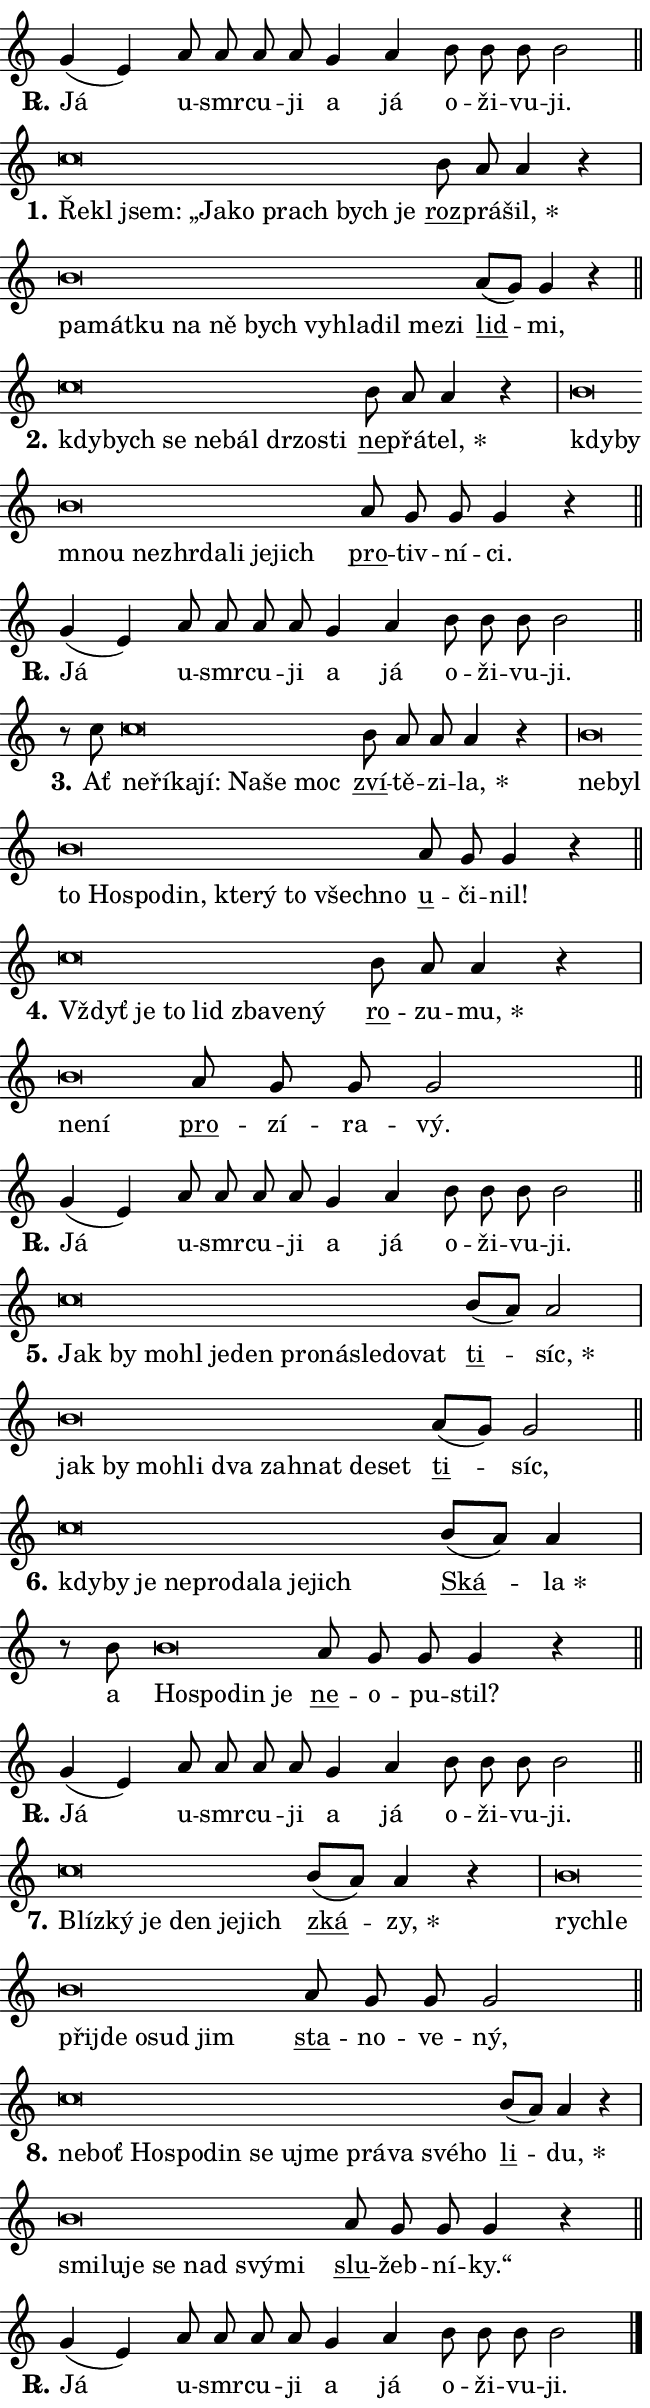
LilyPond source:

\version "2.24.0"
\header { tagline = "" }
\paper {
  indent = 0\cm
  top-margin = 0\cm
  right-margin = 0.13\cm % to fit lyric hyphens
  bottom-margin = 0\cm
  left-margin = 0\cm
  paper-width = 11\cm
  page-breaking = #ly:one-page-breaking
  system-system-spacing.basic-distance = #11
  score-system-spacing.basic-distance = #11
  ragged-last = ##f
}


%% Author: Thomas Morley
%% https://lists.gnu.org/archive/html/lilypond-user/2020-05/msg00002.html
#(define (line-position grob)
"Returns position of @var[grob} in current system:
   @code{'start}, if at first time-step
   @code{'end}, if at last time-step
   @code{'middle} otherwise
"
  (let* ((col (ly:item-get-column grob))
         (ln (ly:grob-object col 'left-neighbor))
         (rn (ly:grob-object col 'right-neighbor))
         (col-to-check-left (if (ly:grob? ln) ln col))
         (col-to-check-right (if (ly:grob? rn) rn col))
         (break-dir-left
           (and
             (ly:grob-property col-to-check-left 'non-musical #f)
             (ly:item-break-dir col-to-check-left)))
         (break-dir-right
           (and
             (ly:grob-property col-to-check-right 'non-musical #f)
             (ly:item-break-dir col-to-check-right))))
        (cond ((eqv? 1 break-dir-left) 'start)
              ((eqv? -1 break-dir-right) 'end)
              (else 'middle))))

#(define (tranparent-at-line-position vctor)
  (lambda (grob)
  "Relying on @code{line-position} select the relevant enry from @var{vctor}.
Used to determine transparency,"
    (case (line-position grob)
      ((end) (not (vector-ref vctor 0)))
      ((middle) (not (vector-ref vctor 1)))
      ((start) (not (vector-ref vctor 2))))))

noteHeadBreakVisibility =
#(define-music-function (break-visibility)(vector?)
"Makes @code{NoteHead}s transparent relying on @var{break-visibility}"
#{
  \override NoteHead.transparent =
    #(tranparent-at-line-position break-visibility)
#})

#(define delete-ledgers-for-transparent-note-heads
  (lambda (grob)
    "Reads whether a @code{NoteHead} is transparent.
If so this @code{NoteHead} is removed from @code{'note-heads} from
@var{grob}, which is supposed to be @code{LedgerLineSpanner}.
As a result ledgers are not printed for this @code{NoteHead}"
    (let* ((nhds-array (ly:grob-object grob 'note-heads))
           (nhds-list
             (if (ly:grob-array? nhds-array)
                 (ly:grob-array->list nhds-array)
                 '()))
           ;; Relies on the transparent-property being done before
           ;; Staff.LedgerLineSpanner.after-line-breaking is executed.
           ;; This is fragile ...
           (to-keep
             (remove
               (lambda (nhd)
                 (ly:grob-property nhd 'transparent #f))
               nhds-list)))
      ;; TODO find a better method to iterate over grob-arrays, similiar
      ;; to filter/remove etc for lists
      ;; For now rebuilt from scratch
      (set! (ly:grob-object grob 'note-heads)  '())
      (for-each
        (lambda (nhd)
          (ly:pointer-group-interface::add-grob grob 'note-heads nhd))
        to-keep))))

squashNotes = {
  \override NoteHead.X-extent = #'(-0.2 . 0.2)
  \override NoteHead.Y-extent = #'(-0.75 . 0)
  \override NoteHead.stencil =
    #(lambda (grob)
       (let ((pos (ly:grob-property grob 'staff-position)))
         (begin
           (if (< pos -7) (display "ERROR: Lower brevis then expected\n") (display ""))
           (if (<= pos -6) ly:text-interface::print ly:note-head::print))))
}
unSquashNotes = {
  \revert NoteHead.X-extent
  \revert NoteHead.Y-extent
  \revert NoteHead.stencil
}

hideNotes = \noteHeadBreakVisibility #begin-of-line-visible
unHideNotes = \noteHeadBreakVisibility #all-visible

% work-around for resetting accidentals
% https://lilypond.org/doc/v2.23/Documentation/notation/displaying-rhythms#unmetered-music
cadenzaMeasure = {
  \cadenzaOff
  \partial 1024 s1024
  \cadenzaOn
}

#(define-markup-command (accent layout props text) (markup?)
  "Underline accented syllable"
  (interpret-markup layout props
    #{\markup \override #'(offset . 4.3) \underline { #text }#}))

responsum = \markup \concat {
  "R" \hspace #-1.05 \path #0.1 #'((moveto 0 0.07) (lineto 0.9 0.8)) \hspace #0.05 "."
}

spaceSize = #0.6828661417322834 % exact space size for TeX Gyre Schola

\layout {
  \context {
    \Staff
    \remove "Time_signature_engraver"
    \override LedgerLineSpanner.after-line-breaking = #delete-ledgers-for-transparent-note-heads
  }
  \context {
    \Lyrics {
      \override LyricSpace.minimum-distance = \spaceSize
      \override LyricText.font-name = #"TeX Gyre Schola"
      \override LyricText.font-size = 1
      \override StanzaNumber.font-name = #"TeX Gyre Schola Bold"
      \override StanzaNumber.font-size = 1
    }
  }
  \context {
    \Score 
    \override NoteHead.text =
      #(lambda (grob) 
        (let ((pos (ly:grob-property grob 'staff-position)))
          #{\markup {
            \combine
              \halign #-0.55 \raise #(if (= pos -6) 0 0.5) \override #'(thickness . 2) \draw-line #'(3.2 . 0)
              \musicglyph "noteheads.sM1"
          }#}))
  }
}

% magnetic-lyrics.ily
%
%   written by
%     Jean Abou Samra <jean@abou-samra.fr>
%     Werner Lemberg <wl@gnu.org>
%
%   adapted by
%     Jiri Hon <jiri.hon@gmail.com>
%
% Version 2022-Apr-15

% https://www.mail-archive.com/lilypond-user@gnu.org/msg149350.html

#(define (Left_hyphen_pointer_engraver context)
   "Collect syllable-hyphen-syllable occurrences in lyrics and store
them in properties.  This engraver only looks to the left.  For
example, if the lyrics input is @code{foo -- bar}, it does the
following.

@itemize @bullet
@item
Set the @code{text} property of the @code{LyricHyphen} grob between
@q{foo} and @q{bar} to @code{foo}.

@item
Set the @code{left-hyphen} property of the @code{LyricText} grob with
text @q{foo} to the @code{LyricHyphen} grob between @q{foo} and
@q{bar}.
@end itemize

Use this auxiliary engraver in combination with the
@code{lyric-@/text::@/apply-@/magnetic-@/offset!} hook."
   (let ((hyphen #f)
         (text #f))
     (make-engraver
      (acknowledgers
       ((lyric-syllable-interface engraver grob source-engraver)
        (set! text grob)))
      (end-acknowledgers
       ((lyric-hyphen-interface engraver grob source-engraver)
        ;(when (not (grob::has-interface grob 'lyric-space-interface))
          (set! hyphen grob)));)
      ((stop-translation-timestep engraver)
       (when (and text hyphen)
         (ly:grob-set-object! text 'left-hyphen hyphen))
       (set! text #f)
       (set! hyphen #f)))))

#(define (lyric-text::apply-magnetic-offset! grob)
   "If the space between two syllables is less than the value in
property @code{LyricText@/.details@/.squash-threshold}, move the right
syllable to the left so that it gets concatenated with the left
syllable.

Use this function as a hook for
@code{LyricText@/.after-@/line-@/breaking} if the
@code{Left_@/hyphen_@/pointer_@/engraver} is active."
   (let ((hyphen (ly:grob-object grob 'left-hyphen #f)))
     (when hyphen
       (let ((left-text (ly:spanner-bound hyphen LEFT)))
         (when (grob::has-interface left-text 'lyric-syllable-interface)
           (let* ((common (ly:grob-common-refpoint grob left-text X))
                  (this-x-ext (ly:grob-extent grob common X))
                  (left-x-ext
                   (begin
                     ;; Trigger magnetism for left-text.
                     (ly:grob-property left-text 'after-line-breaking)
                     (ly:grob-extent left-text common X)))
                  ;; `delta` is the gap width between two syllables.
                  (delta (- (interval-start this-x-ext)
                            (interval-end left-x-ext)))
                  (details (ly:grob-property grob 'details))
                  (threshold (assoc-get 'squash-threshold details 0.2)))
             (when (< delta threshold)
               (let* (;; We have to manipulate the input text so that
                      ;; ligatures crossing syllable boundaries are not
                      ;; disabled.  For languages based on the Latin
                      ;; script this is essentially a beautification.
                      ;; However, for non-Western scripts it can be a
                      ;; necessity.
                      (lt (ly:grob-property left-text 'text))
                      (rt (ly:grob-property grob 'text))
                      (is-space (grob::has-interface hyphen 'lyric-space-interface))
                      (space (if is-space " " ""))
                      (extra-delta (if is-space spaceSize 0))
                      ;; Append new syllable.
                      (ltrt-space (if (and (string? lt) (string? rt))
                                (string-append lt space rt)
                                (make-concat-markup (list lt space rt))))
                      ;; Right-align `ltrt` to the right side.
                      (ltrt-space-markup (grob-interpret-markup
                               grob
                               (make-translate-markup
                                (cons (interval-length this-x-ext) 0)
                                (make-right-align-markup ltrt-space)))))
                 (begin
                   ;; Don't print `left-text`.
                   (ly:grob-set-property! left-text 'stencil #f)
                   ;; Set text and stencil (which holds all collected
                   ;; syllables so far) and shift it to the left.
                   (ly:grob-set-property! grob 'text ltrt-space)
                   (ly:grob-set-property! grob 'stencil ltrt-space-markup)
                   (ly:grob-translate-axis! grob (- (- delta extra-delta)) X))))))))))


#(define (lyric-hyphen::displace-bounds-first grob)
   ;; Make very sure this callback isn't triggered too early.
   (let ((left (ly:spanner-bound grob LEFT))
         (right (ly:spanner-bound grob RIGHT)))
     (ly:grob-property left 'after-line-breaking)
     (ly:grob-property right 'after-line-breaking)
     (ly:lyric-hyphen::print grob)))

squashThreshold = #0.4

\layout {
  \context {
    \Lyrics
    \consists #Left_hyphen_pointer_engraver
    \override LyricText.after-line-breaking =
      #lyric-text::apply-magnetic-offset!
    \override LyricHyphen.stencil = #lyric-hyphen::displace-bounds-first
    \override LyricText.details.squash-threshold = \squashThreshold
    \override LyricHyphen.minimum-distance = 0
    \override LyricHyphen.minimum-length = \squashThreshold
  }
}

squashText = \override LyricText.details.squash-threshold = 9999
unSquashText = \override LyricText.details.squash-threshold = \squashThreshold

leftText = \override LyricText.self-alignment-X = #LEFT
unLeftText = \revert LyricText.self-alignment-X

starOffset = #(lambda (grob) 
                (let ((x_offset (ly:self-alignment-interface::aligned-on-x-parent grob)))
                  (if (= x_offset 0) 0 (+ x_offset 1.2))))

star = #(define-music-function (syllable)(string?)
"Append star separator at the end of a syllable"
#{
  \once \override LyricText.X-offset = #starOffset
  \lyricmode { \markup {
    #syllable
    \override #'((font-name . "TeX Gyre Schola Bold")) \hspace #0.2 \lower #0.65 \larger "*"
  } }
#})

starAccent = #(define-music-function (syllable)(string?)
"Append star separator at the end of a syllable and make accent"
#{
  \once \override LyricText.X-offset = #starOffset
  \lyricmode { \markup {
    \accent #syllable
    \override #'((font-name . "TeX Gyre Schola Bold")) \hspace #0.2 \lower #0.65 \larger "*"
  } }
#})

breath = #(define-music-function (syllable)(string?)
"Append breathing indicator at the end of a syllable"
#{
  \lyricmode { \markup { #syllable "+" } }
#})

optionalBreath = #(define-music-function (syllable)(string?)
"Append optional breathing indicator at the end of a syllable"
#{
  \lyricmode { \markup { #syllable "(+)" } }
#})


\score {
    <<
        \new Voice = "melody" { \cadenzaOn \key c \major \relative { g'4( e) a8 a a a \bar "" g4 a \bar "" b8 b b b2 \cadenzaMeasure \bar "||" \break } }
        \new Lyrics \lyricsto "melody" { \lyricmode { \set stanza = \responsum
Já u -- smr -- cu -- ji a já o -- ži -- vu -- ji. } }
    >>
    \layout {}
}

\score {
    <<
        \new Voice = "melody" { \cadenzaOn \key c \major \relative { \squashNotes c''\breve*1/16 \hideNotes \breve*1/16 \bar "" \breve*1/16 \bar "" \breve*1/16 \bar "" \breve*1/16 \bar "" \breve*1/16 \bar "" \breve*1/16 \breve*1/16 \bar "" \unHideNotes \unSquashNotes \bar "" b8 a a4 r \cadenzaMeasure \bar "|" \squashNotes b\breve*1/16 \hideNotes \breve*1/16 \bar "" \breve*1/16 \bar "" \breve*1/16 \bar "" \breve*1/16 \bar "" \breve*1/16 \bar "" \breve*1/16 \bar "" \breve*1/16 \bar "" \breve*1/16 \bar "" \breve*1/16 \breve*1/16 \bar "" \unHideNotes \unSquashNotes \bar "" a8[( g)] g4 r \cadenzaMeasure \bar "||" \break } }
        \new Lyrics \lyricsto "melody" { \lyricmode { \set stanza = "1."
\leftText Ře -- \squashText kl jsem: „Ja -- ko prach bych je \unLeftText \unSquashText \markup \accent roz -- prá -- \star šil, \leftText pa -- \squashText mát -- ku na ně bych vy -- hla -- dil me -- zi \unLeftText \unSquashText \markup \accent lid -- mi, } }
    >>
    \layout {}
}

\score {
    <<
        \new Voice = "melody" { \cadenzaOn \key c \major \relative { \squashNotes c''\breve*1/16 \hideNotes \breve*1/16 \bar "" \breve*1/16 \bar "" \breve*1/16 \bar "" \breve*1/16 \bar "" \breve*1/16 \bar "" \breve*1/16 \breve*1/16 \bar "" \unHideNotes \unSquashNotes \bar "" b8 a a4 r \cadenzaMeasure \bar "|" \squashNotes b\breve*1/16 \hideNotes \breve*1/16 \bar "" \breve*1/16 \bar "" \breve*1/16 \bar "" \breve*1/16 \bar "" \breve*1/16 \bar "" \breve*1/16 \bar "" \breve*1/16 \breve*1/16 \bar "" \unHideNotes \unSquashNotes \bar "" a8 g g g4 r \cadenzaMeasure \bar "||" \break } }
        \new Lyrics \lyricsto "melody" { \lyricmode { \set stanza = "2."
\leftText kdy -- \squashText bych se ne -- bál dr -- zo -- sti \unLeftText \unSquashText \markup \accent ne -- přá -- \star tel, \leftText kdy -- \squashText by mnou ne -- zhr -- da -- li je -- jich \unLeftText \unSquashText \markup \accent pro -- tiv -- ní -- ci. } }
    >>
    \layout {}
}

\score {
    <<
        \new Voice = "melody" { \cadenzaOn \key c \major \relative { g'4( e) a8 a a a \bar "" g4 a \bar "" b8 b b b2 \cadenzaMeasure \bar "||" \break } }
        \new Lyrics \lyricsto "melody" { \lyricmode { \set stanza = \responsum
Já u -- smr -- cu -- ji a já o -- ži -- vu -- ji. } }
    >>
    \layout {}
}

\score {
    <<
        \new Voice = "melody" { \cadenzaOn \key c \major \relative { r8 c''8 \squashNotes c\breve*1/16 \hideNotes \breve*1/16 \bar "" \breve*1/16 \bar "" \breve*1/16 \bar "" \breve*1/16 \bar "" \breve*1/16 \breve*1/16 \bar "" \unHideNotes \unSquashNotes \bar "" b8 a a a4 r \cadenzaMeasure \bar "|" \squashNotes b\breve*1/16 \hideNotes \breve*1/16 \bar "" \breve*1/16 \bar "" \breve*1/16 \bar "" \breve*1/16 \bar "" \breve*1/16 \bar "" \breve*1/16 \bar "" \breve*1/16 \bar "" \breve*1/16 \bar "" \breve*1/16 \breve*1/16 \bar "" \unHideNotes \unSquashNotes \bar "" a8 g g4 r \cadenzaMeasure \bar "||" \break } }
        \new Lyrics \lyricsto "melody" { \lyricmode { \set stanza = "3."
Ať \leftText ne -- \squashText ří -- ka -- jí: Na -- še moc \unLeftText \unSquashText \markup \accent zví -- tě -- zi -- \star la, \leftText ne -- \squashText byl to Ho -- spo -- din, kte -- rý to všech -- no \unLeftText \unSquashText \markup \accent u -- či -- nil! } }
    >>
    \layout {}
}

\score {
    <<
        \new Voice = "melody" { \cadenzaOn \key c \major \relative { \squashNotes c''\breve*1/16 \hideNotes \breve*1/16 \bar "" \breve*1/16 \bar "" \breve*1/16 \bar "" \breve*1/16 \bar "" \breve*1/16 \breve*1/16 \bar "" \unHideNotes \unSquashNotes \bar "" b8 a a4 r \cadenzaMeasure \bar "|" \squashNotes b\breve*1/16 \hideNotes \breve*1/16 \bar "" \unHideNotes \unSquashNotes \bar "" a8 g g g2 \cadenzaMeasure \bar "||" \break } }
        \new Lyrics \lyricsto "melody" { \lyricmode { \set stanza = "4."
\leftText Vždyť \squashText je to lid zba -- ve -- ný \unLeftText \unSquashText \markup \accent ro -- zu -- \star mu, \leftText ne -- \squashText ní \unLeftText \unSquashText \markup \accent pro -- zí -- ra -- vý. } }
    >>
    \layout {}
}

\score {
    <<
        \new Voice = "melody" { \cadenzaOn \key c \major \relative { g'4( e) a8 a a a \bar "" g4 a \bar "" b8 b b b2 \cadenzaMeasure \bar "||" \break } }
        \new Lyrics \lyricsto "melody" { \lyricmode { \set stanza = \responsum
Já u -- smr -- cu -- ji a já o -- ži -- vu -- ji. } }
    >>
    \layout {}
}

\score {
    <<
        \new Voice = "melody" { \cadenzaOn \key c \major \relative { \squashNotes c''\breve*1/16 \hideNotes \breve*1/16 \bar "" \breve*1/16 \bar "" \breve*1/16 \bar "" \breve*1/16 \bar "" \breve*1/16 \bar "" \breve*1/16 \bar "" \breve*1/16 \bar "" \breve*1/16 \bar "" \breve*1/16 \breve*1/16 \bar "" \unHideNotes \unSquashNotes \bar "" b8[( a)] a2 \cadenzaMeasure \bar "|" \squashNotes b\breve*1/16 \hideNotes \breve*1/16 \bar "" \breve*1/16 \bar "" \breve*1/16 \bar "" \breve*1/16 \bar "" \breve*1/16 \bar "" \breve*1/16 \bar "" \breve*1/16 \breve*1/16 \bar "" \unHideNotes \unSquashNotes \bar "" a8[( g)] g2 \cadenzaMeasure \bar "||" \break } }
        \new Lyrics \lyricsto "melody" { \lyricmode { \set stanza = "5."
\leftText Jak \squashText by mo -- hl je -- den pro -- ná -- sle -- do -- vat \unLeftText \unSquashText \markup \accent ti -- \star síc, \leftText jak \squashText by mo -- hli dva za -- hnat de -- set \unLeftText \unSquashText \markup \accent ti -- síc, } }
    >>
    \layout {}
}

\score {
    <<
        \new Voice = "melody" { \cadenzaOn \key c \major \relative { \squashNotes c''\breve*1/16 \hideNotes \breve*1/16 \bar "" \breve*1/16 \bar "" \breve*1/16 \bar "" \breve*1/16 \bar "" \breve*1/16 \bar "" \breve*1/16 \bar "" \breve*1/16 \breve*1/16 \bar "" \unHideNotes \unSquashNotes \bar "" b8[( a)] a4 \cadenzaMeasure \bar "|" r8 b8 \squashNotes b\breve*1/16 \hideNotes \breve*1/16 \bar "" \breve*1/16 \breve*1/16 \bar "" \unHideNotes \unSquashNotes \bar "" a8 g g g4 r \cadenzaMeasure \bar "||" \break } }
        \new Lyrics \lyricsto "melody" { \lyricmode { \set stanza = "6."
\leftText kdy -- \squashText by je ne -- pro -- da -- la je -- jich \unLeftText \unSquashText \markup \accent Ská -- \star la a \leftText Ho -- \squashText spo -- din je \unLeftText \unSquashText \markup \accent ne -- o -- pu -- stil? } }
    >>
    \layout {}
}

\score {
    <<
        \new Voice = "melody" { \cadenzaOn \key c \major \relative { g'4( e) a8 a a a \bar "" g4 a \bar "" b8 b b b2 \cadenzaMeasure \bar "||" \break } }
        \new Lyrics \lyricsto "melody" { \lyricmode { \set stanza = \responsum
Já u -- smr -- cu -- ji a já o -- ži -- vu -- ji. } }
    >>
    \layout {}
}

\score {
    <<
        \new Voice = "melody" { \cadenzaOn \key c \major \relative { \squashNotes c''\breve*1/16 \hideNotes \breve*1/16 \bar "" \breve*1/16 \bar "" \breve*1/16 \bar "" \breve*1/16 \breve*1/16 \bar "" \unHideNotes \unSquashNotes \bar "" b8[( a)] a4 r \cadenzaMeasure \bar "|" \squashNotes b\breve*1/16 \hideNotes \breve*1/16 \bar "" \breve*1/16 \bar "" \breve*1/16 \bar "" \breve*1/16 \bar "" \breve*1/16 \breve*1/16 \bar "" \unHideNotes \unSquashNotes \bar "" a8 g g g2 \cadenzaMeasure \bar "||" \break } }
        \new Lyrics \lyricsto "melody" { \lyricmode { \set stanza = "7."
\leftText Blíz -- \squashText ký je den je -- jich \unLeftText \unSquashText \markup \accent zká -- \star zy, \leftText rych -- \squashText le při -- jde o -- sud jim \unLeftText \unSquashText \markup \accent sta -- no -- ve -- ný, } }
    >>
    \layout {}
}

\score {
    <<
        \new Voice = "melody" { \cadenzaOn \key c \major \relative { \squashNotes c''\breve*1/16 \hideNotes \breve*1/16 \bar "" \breve*1/16 \bar "" \breve*1/16 \bar "" \breve*1/16 \bar "" \breve*1/16 \bar "" \breve*1/16 \bar "" \breve*1/16 \bar "" \breve*1/16 \bar "" \breve*1/16 \bar "" \breve*1/16 \breve*1/16 \bar "" \unHideNotes \unSquashNotes \bar "" b8[( a)] a4 r \cadenzaMeasure \bar "|" \squashNotes b\breve*1/16 \hideNotes \breve*1/16 \bar "" \breve*1/16 \bar "" \breve*1/16 \bar "" \breve*1/16 \bar "" \breve*1/16 \breve*1/16 \bar "" \unHideNotes \unSquashNotes \bar "" a8 g g g4 r \cadenzaMeasure \bar "||" \break } }
        \new Lyrics \lyricsto "melody" { \lyricmode { \set stanza = "8."
\leftText ne -- \squashText boť Ho -- spo -- din se u -- jme prá -- va své -- ho \unLeftText \unSquashText \markup \accent li -- \star du, \leftText smi -- \squashText lu -- je se nad svý -- mi \unLeftText \unSquashText \markup \accent slu -- žeb -- ní -- ky.“ } }
    >>
    \layout {}
}

\score {
    <<
        \new Voice = "melody" { \cadenzaOn \key c \major \relative { g'4( e) a8 a a a \bar "" g4 a \bar "" b8 b b b2 \cadenzaMeasure \bar "||" \break } \bar "|." }
        \new Lyrics \lyricsto "melody" { \lyricmode { \set stanza = \responsum
Já u -- smr -- cu -- ji a já o -- ži -- vu -- ji. } }
    >>
    \layout {}
}
